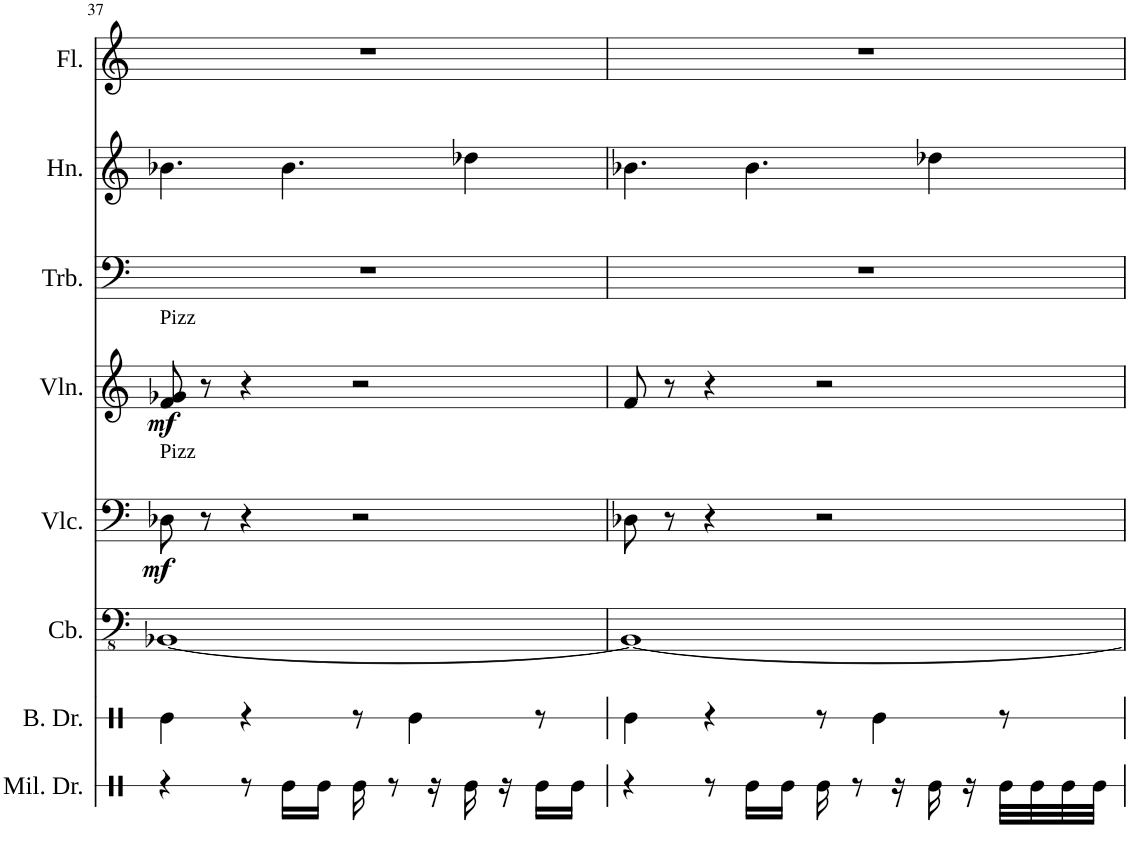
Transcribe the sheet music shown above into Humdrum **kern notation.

**kern	**kern	**kern	**kern	**dynam	**kern	**dynam	**kern	**kern	**kern
*part8	*part7	*part6	*part5	*part5	*part4	*part4	*part3	*part2	*part1
*staff8	*staff7	*staff6	*staff5	*staff5	*staff4	*staff4	*staff3	*staff2	*staff1
*I"Military Drum	*I"Bass Drum	*I"Double Bass	*I"Violoncello	*	*I"Violin	*	*I"Trombone	*I"Horn	*I"Flute
*I'Mil. Dr.	*I'B. Dr.	*	*I'Vlc.	*	*I'Vln.	*	*I'Trb.	*I'Hn.	*I'Fl.
!!LO:PB:g=z
*clefX	*clefX	*clefFv4	*clefF4	*	*clefG2	*	*clefF4	*clefG2	*clefG2
*	*	*ITrd7c12	*	*	*	*	*	*ITrd4c7	*
*k[]	*k[]	*k[]	*k[]	*	*k[]	*	*k[]	*k[]	*k[]
*M4/4	*M4/4	*M4/4	*M4/4	*	*M4/4	*	*M4/4	*M4/4	*M4/4
=37	=37	=37	=37	=37	=37	=37	=37	=37	=37
!	!	!	!	!	!LO:TX:a:t=Pizz	!	!	!	!
!	!	!	!LO:TX:a:t=Pizz	!	!	!	!	!	!
!	!	!	!	!LO:DY:b	!	!LO:DY:b	!	!	!
4r	4Re\	[1BBB-X	8D-X\	mf	8f/ 8g-X/	mf	1r	4.b-X\	1r
.	.	.	8r	.	8r	.	.	.	.
8r	4r	.	4r	.	4r	.	.	.	.
16Re\LL	.	.	.	.	.	.	.	4.b-\	.
16Re\JJ	.	.	.	.	.	.	.	.	.
16Re\	8r	.	2r	.	2r	.	.	.	.
8r	.	.	.	.	.	.	.	.	.
.	4Re\	.	.	.	.	.	.	.	.
16r	.	.	.	.	.	.	.	.	.
16Re\	.	.	.	.	.	.	.	4dd-X\	.
16r	.	.	.	.	.	.	.	.	.
16Re\LL	8r	.	.	.	.	.	.	.	.
16Re\JJ	.	.	.	.	.	.	.	.	.
=38	=38	=38	=38	=38	=38	=38	=38	=38	=38
4r	4Re\	1BBB-_	8D-X\	.	8f/	.	1r	4.b-X\	1r
.	.	.	8r	.	8r	.	.	.	.
8r	4r	.	4r	.	4r	.	.	.	.
16Re\LL	.	.	.	.	.	.	.	4.b-\	.
16Re\JJ	.	.	.	.	.	.	.	.	.
16Re\	8r	.	2r	.	2r	.	.	.	.
8r	.	.	.	.	.	.	.	.	.
.	4Re\	.	.	.	.	.	.	.	.
16r	.	.	.	.	.	.	.	.	.
16Re\	.	.	.	.	.	.	.	4dd-X\	.
16r	.	.	.	.	.	.	.	.	.
32Re\LLL	8r	.	.	.	.	.	.	.	.
32Re\	.	.	.	.	.	.	.	.	.
32Re\	.	.	.	.	.	.	.	.	.
32Re\JJJ	.	.	.	.	.	.	.	.	.
=	=	=	=	=	=	=	=	=	=
*-	*-	*-	*-	*-	*-	*-	*-	*-	*-
